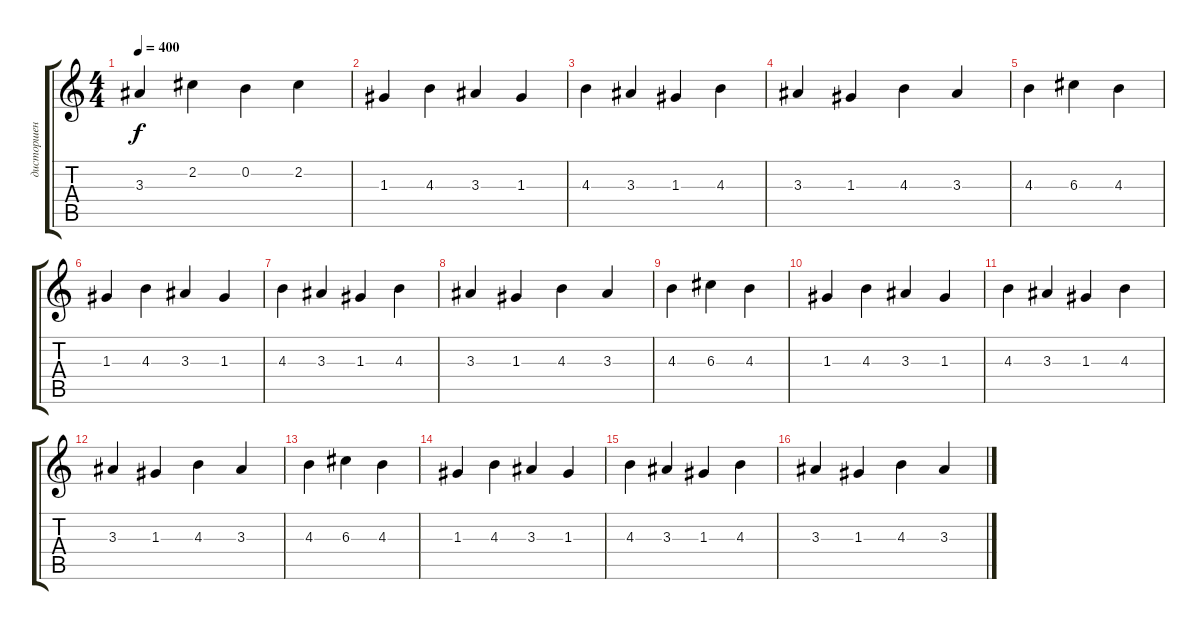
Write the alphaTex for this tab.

\track ("дисторшен" "дисторшен") {instrument distortionguitar}
\staff {score tabs}
\tuning (E4 B3 G3 D3 A2 E2) {hide}
\ts (4 4)
\tempo 400
\clef g2
\ks c
3.3.4{dy f} 2.2.4 0.2.4 2.2.4 |
1.3.4 4.3.4 3.3.4 1.3.4 |
4.3.4 3.3.4 1.3.4 4.3.4 |
3.3.4 1.3.4 4.3.4 3.3.4 |
4.3.4 6.3.4 4.3.4 |
1.3.4 4.3.4 3.3.4 1.3.4 |
4.3.4 3.3.4 1.3.4 4.3.4 |
3.3.4 1.3.4 4.3.4 3.3.4 |
4.3.4 6.3.4 4.3.4 |
1.3.4 4.3.4 3.3.4 1.3.4 |
4.3.4 3.3.4 1.3.4 4.3.4 |
3.3.4 1.3.4 4.3.4 3.3.4 |
4.3.4 6.3.4 4.3.4 |
1.3.4 4.3.4 3.3.4 1.3.4 |
4.3.4 3.3.4 1.3.4 4.3.4 |
3.3.4 1.3.4 4.3.4 3.3.4
